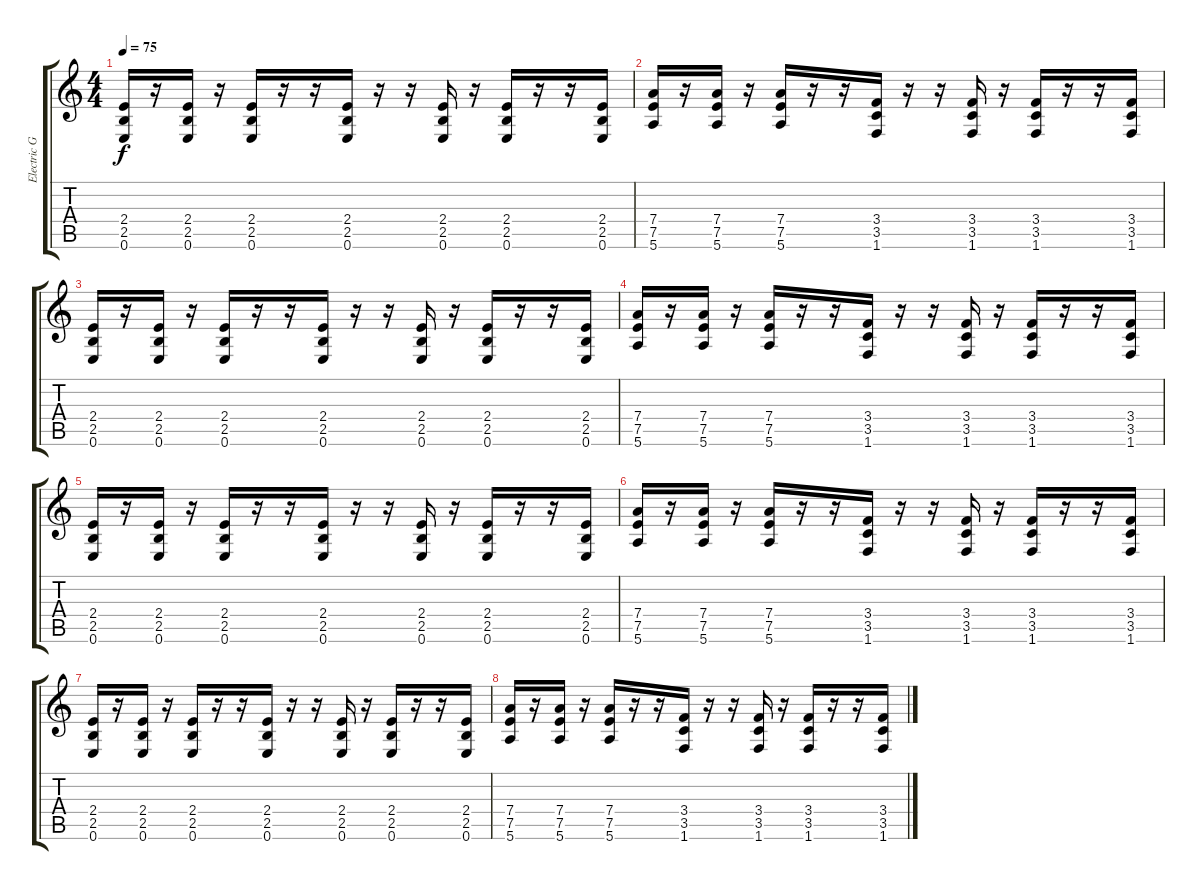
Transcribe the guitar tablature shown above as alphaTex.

\track ("Electric Guitar 1" "Electric G") {instrument overdrivenguitar}
\staff {score tabs}
\tuning (E4 B3 G3 D3 A2 E2) {hide}
\ts (4 4)
\tempo 75
\clef g2
\ks c
(2.4 2.5 0.6).16{dy f} r.16 (2.4 2.5 0.6).16 r.16 (2.4 2.5 0.6).16 r.16 r.16 (2.4 2.5 0.6).16 r.16 r.16 (2.4 2.5 0.6).16 r.16 (2.4 2.5 0.6).16 r.16 r.16 (2.4 2.5 0.6).16 |
(7.4 7.5 5.6).16 r.16 (7.4 7.5 5.6).16 r.16 (7.4 7.5 5.6).16 r.16 r.16 (3.4 3.5 1.6).16 r.16 r.16 (3.4 3.5 1.6).16 r.16 (3.4 3.5 1.6).16 r.16 r.16 (3.4 3.5 1.6).16 |
(2.4 2.5 0.6).16 r.16 (2.4 2.5 0.6).16 r.16 (2.4 2.5 0.6).16 r.16 r.16 (2.4 2.5 0.6).16 r.16 r.16 (2.4 2.5 0.6).16 r.16 (2.4 2.5 0.6).16 r.16 r.16 (2.4 2.5 0.6).16 |
(7.4 7.5 5.6).16 r.16 (7.4 7.5 5.6).16 r.16 (7.4 7.5 5.6).16 r.16 r.16 (3.4 3.5 1.6).16 r.16 r.16 (3.4 3.5 1.6).16 r.16 (3.4 3.5 1.6).16 r.16 r.16 (3.4 3.5 1.6).16 |
(2.4 2.5 0.6).16 r.16 (2.4 2.5 0.6).16 r.16 (2.4 2.5 0.6).16 r.16 r.16 (2.4 2.5 0.6).16 r.16 r.16 (2.4 2.5 0.6).16 r.16 (2.4 2.5 0.6).16 r.16 r.16 (2.4 2.5 0.6).16 |
(7.4 7.5 5.6).16 r.16 (7.4 7.5 5.6).16 r.16 (7.4 7.5 5.6).16 r.16 r.16 (3.4 3.5 1.6).16 r.16 r.16 (3.4 3.5 1.6).16 r.16 (3.4 3.5 1.6).16 r.16 r.16 (3.4 3.5 1.6).16 |
(2.4 2.5 0.6).16 r.16 (2.4 2.5 0.6).16 r.16 (2.4 2.5 0.6).16 r.16 r.16 (2.4 2.5 0.6).16 r.16 r.16 (2.4 2.5 0.6).16 r.16 (2.4 2.5 0.6).16 r.16 r.16 (2.4 2.5 0.6).16 |
(7.4 7.5 5.6).16 r.16 (7.4 7.5 5.6).16 r.16 (7.4 7.5 5.6).16 r.16 r.16 (3.4 3.5 1.6).16 r.16 r.16 (3.4 3.5 1.6).16 r.16 (3.4 3.5 1.6).16 r.16 r.16 (3.4 3.5 1.6).16
